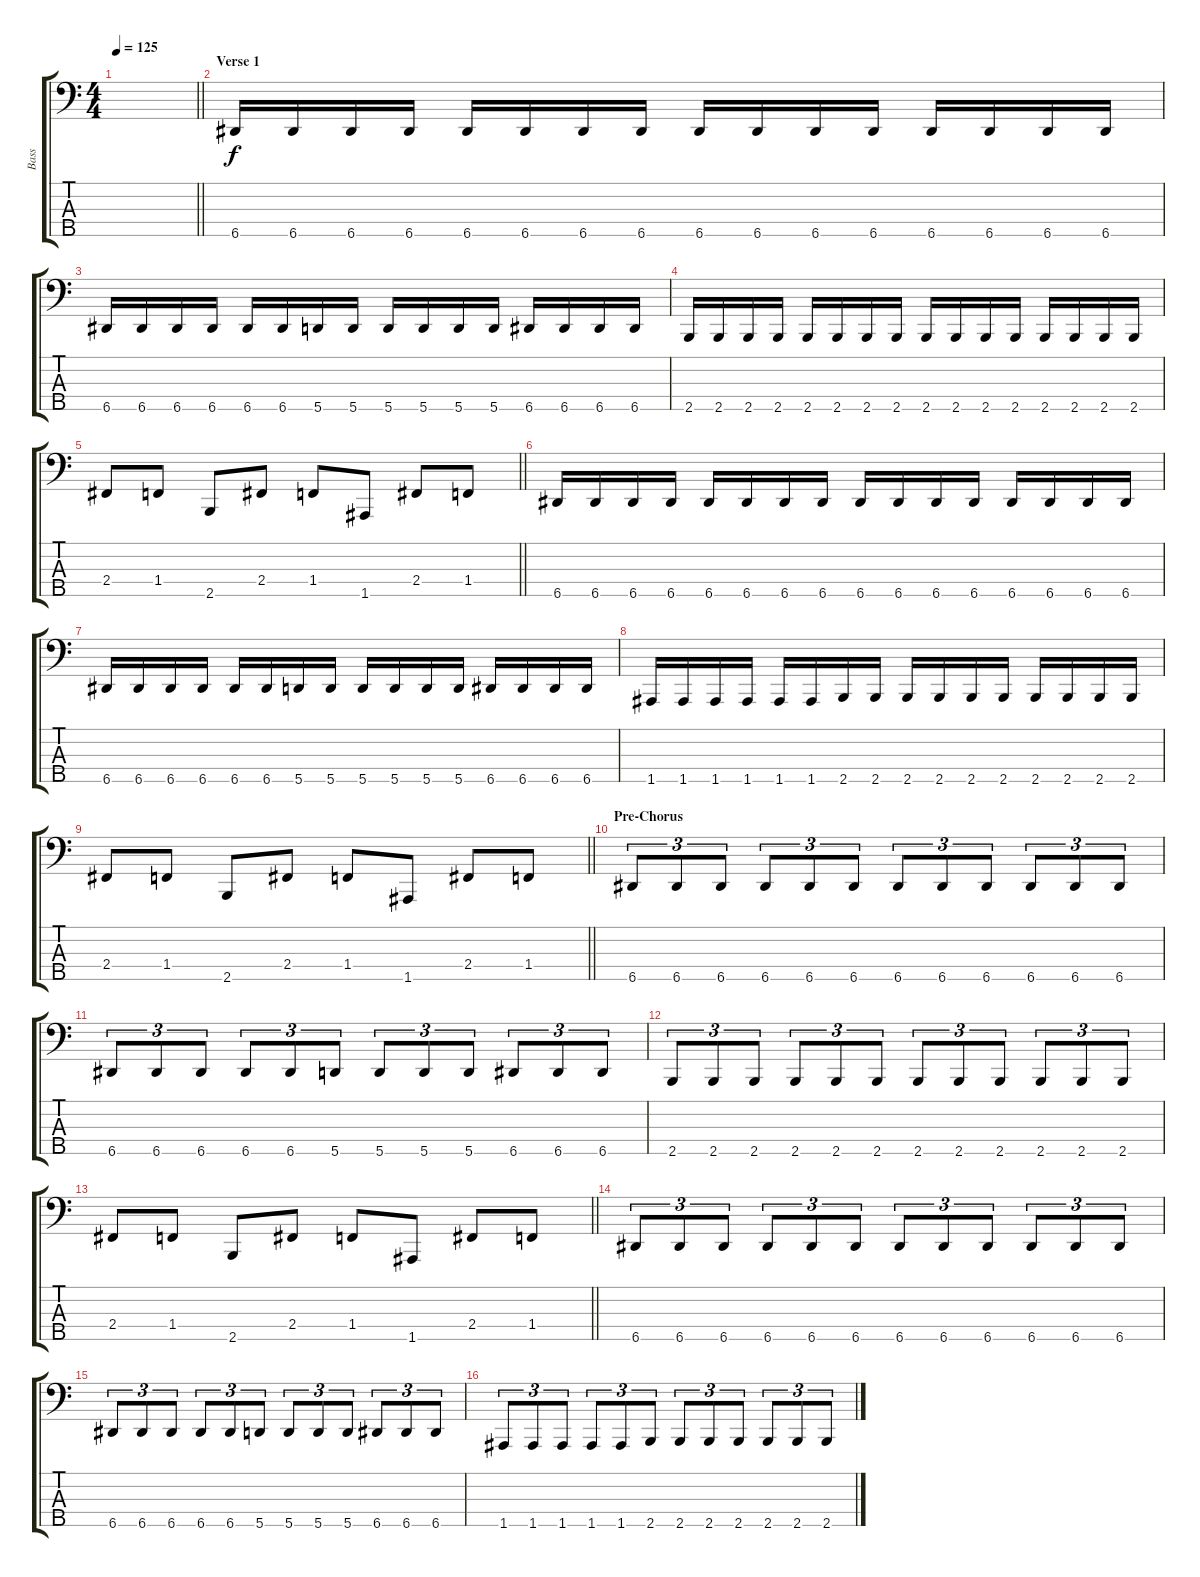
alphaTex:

\track ("Bass" "Bass") {instrument electricbasspick}
\staff {score tabs}
\tuning (G2 D2 A1 E1 A0) {hide}
\ts (4 4)
\tempo 125
\clef f4
\barLineRight lightlight
\ks c
|
\section ("" "Verse 1")
6.5.16 6.5.16 6.5.16 6.5.16 6.5.16 6.5.16 6.5.16 6.5.16 6.5.16 6.5.16 6.5.16 6.5.16 6.5.16 6.5.16 6.5.16 6.5.16 |
6.5.16 6.5.16 6.5.16 6.5.16 6.5.16 6.5.16 5.5.16 5.5.16 5.5.16 5.5.16 5.5.16 5.5.16 6.5.16 6.5.16 6.5.16 6.5.16 |
2.5.16 2.5.16 2.5.16 2.5.16 2.5.16 2.5.16 2.5.16 2.5.16 2.5.16 2.5.16 2.5.16 2.5.16 2.5.16 2.5.16 2.5.16 2.5.16 |
\barLineRight lightlight
2.4.8 1.4.8 2.5.8 2.4.8 1.4.8 1.5.8 2.4.8 1.4.8 |
6.5.16 6.5.16 6.5.16 6.5.16 6.5.16 6.5.16 6.5.16 6.5.16 6.5.16 6.5.16 6.5.16 6.5.16 6.5.16 6.5.16 6.5.16 6.5.16 |
6.5.16 6.5.16 6.5.16 6.5.16 6.5.16 6.5.16 5.5.16 5.5.16 5.5.16 5.5.16 5.5.16 5.5.16 6.5.16 6.5.16 6.5.16 6.5.16 |
1.5.16 1.5.16 1.5.16 1.5.16 1.5.16 1.5.16 2.5.16 2.5.16 2.5.16 2.5.16 2.5.16 2.5.16 2.5.16 2.5.16 2.5.16 2.5.16 |
\barLineRight lightlight
2.4.8 1.4.8 2.5.8 2.4.8 1.4.8 1.5.8 2.4.8 1.4.8 |
\section ("" "Pre-Chorus")
6.5.8{tu (3 2)} 6.5.8{tu (3 2)} 6.5.8{tu (3 2)} 6.5.8{tu (3 2)} 6.5.8{tu (3 2)} 6.5.8{tu (3 2)} 6.5.8{tu (3 2)} 6.5.8{tu (3 2)} 6.5.8{tu (3 2)} 6.5.8{tu (3 2)} 6.5.8{tu (3 2)} 6.5.8{tu (3 2)} |
6.5.8{tu (3 2)} 6.5.8{tu (3 2)} 6.5.8{tu (3 2)} 6.5.8{tu (3 2)} 6.5.8{tu (3 2)} 5.5.8{tu (3 2)} 5.5.8{tu (3 2)} 5.5.8{tu (3 2)} 5.5.8{tu (3 2)} 6.5.8{tu (3 2)} 6.5.8{tu (3 2)} 6.5.8{tu (3 2)} |
2.5.8{tu (3 2)} 2.5.8{tu (3 2)} 2.5.8{tu (3 2)} 2.5.8{tu (3 2)} 2.5.8{tu (3 2)} 2.5.8{tu (3 2)} 2.5.8{tu (3 2)} 2.5.8{tu (3 2)} 2.5.8{tu (3 2)} 2.5.8{tu (3 2)} 2.5.8{tu (3 2)} 2.5.8{tu (3 2)} |
\barLineRight lightlight
2.4.8 1.4.8 2.5.8 2.4.8 1.4.8 1.5.8 2.4.8 1.4.8 |
6.5.8{tu (3 2)} 6.5.8{tu (3 2)} 6.5.8{tu (3 2)} 6.5.8{tu (3 2)} 6.5.8{tu (3 2)} 6.5.8{tu (3 2)} 6.5.8{tu (3 2)} 6.5.8{tu (3 2)} 6.5.8{tu (3 2)} 6.5.8{tu (3 2)} 6.5.8{tu (3 2)} 6.5.8{tu (3 2)} |
6.5.8{tu (3 2)} 6.5.8{tu (3 2)} 6.5.8{tu (3 2)} 6.5.8{tu (3 2)} 6.5.8{tu (3 2)} 5.5.8{tu (3 2)} 5.5.8{tu (3 2)} 5.5.8{tu (3 2)} 5.5.8{tu (3 2)} 6.5.8{tu (3 2)} 6.5.8{tu (3 2)} 6.5.8{tu (3 2)} |
1.5.8{tu (3 2)} 1.5.8{tu (3 2)} 1.5.8{tu (3 2)} 1.5.8{tu (3 2)} 1.5.8{tu (3 2)} 2.5.8{tu (3 2)} 2.5.8{tu (3 2)} 2.5.8{tu (3 2)} 2.5.8{tu (3 2)} 2.5.8{tu (3 2)} 2.5.8{tu (3 2)} 2.5.8{tu (3 2)}
